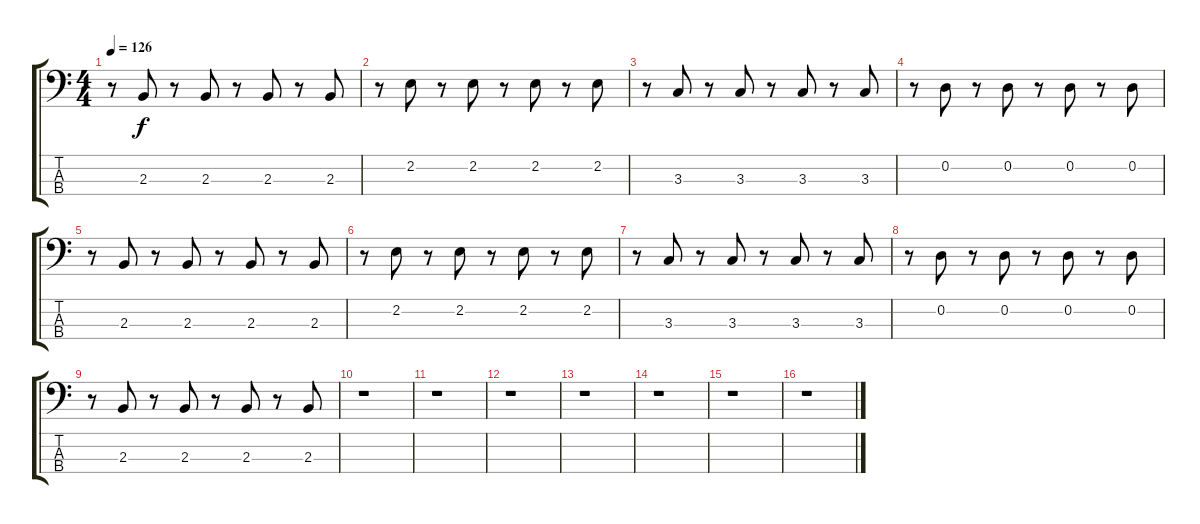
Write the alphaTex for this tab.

\track "" {instrument synthbass1}
\staff {score tabs}
\tuning (G2 D2 A1 E1) {hide}
\ts (4 4)
\tempo 126
\clef f4
\ks c
r.8{dy f} 2.3.8 r.8 2.3.8 r.8 2.3.8 r.8 2.3.8 |
r.8 2.2.8 r.8 2.2.8 r.8 2.2.8 r.8 2.2.8 |
r.8 3.3.8 r.8 3.3.8 r.8 3.3.8 r.8 3.3.8 |
r.8 0.2.8 r.8 0.2.8 r.8 0.2.8 r.8 0.2.8 |
r.8 2.3.8 r.8 2.3.8 r.8 2.3.8 r.8 2.3.8 |
r.8 2.2.8 r.8 2.2.8 r.8 2.2.8 r.8 2.2.8 |
r.8 3.3.8 r.8 3.3.8 r.8 3.3.8 r.8 3.3.8 |
r.8 0.2.8 r.8 0.2.8 r.8 0.2.8 r.8 0.2.8 |
r.8 2.3.8 r.8 2.3.8 r.8 2.3.8 r.8 2.3.8 |
r.1 |
r.1 |
r.1 |
r.1 |
r.1 |
r.1 |
r.1
